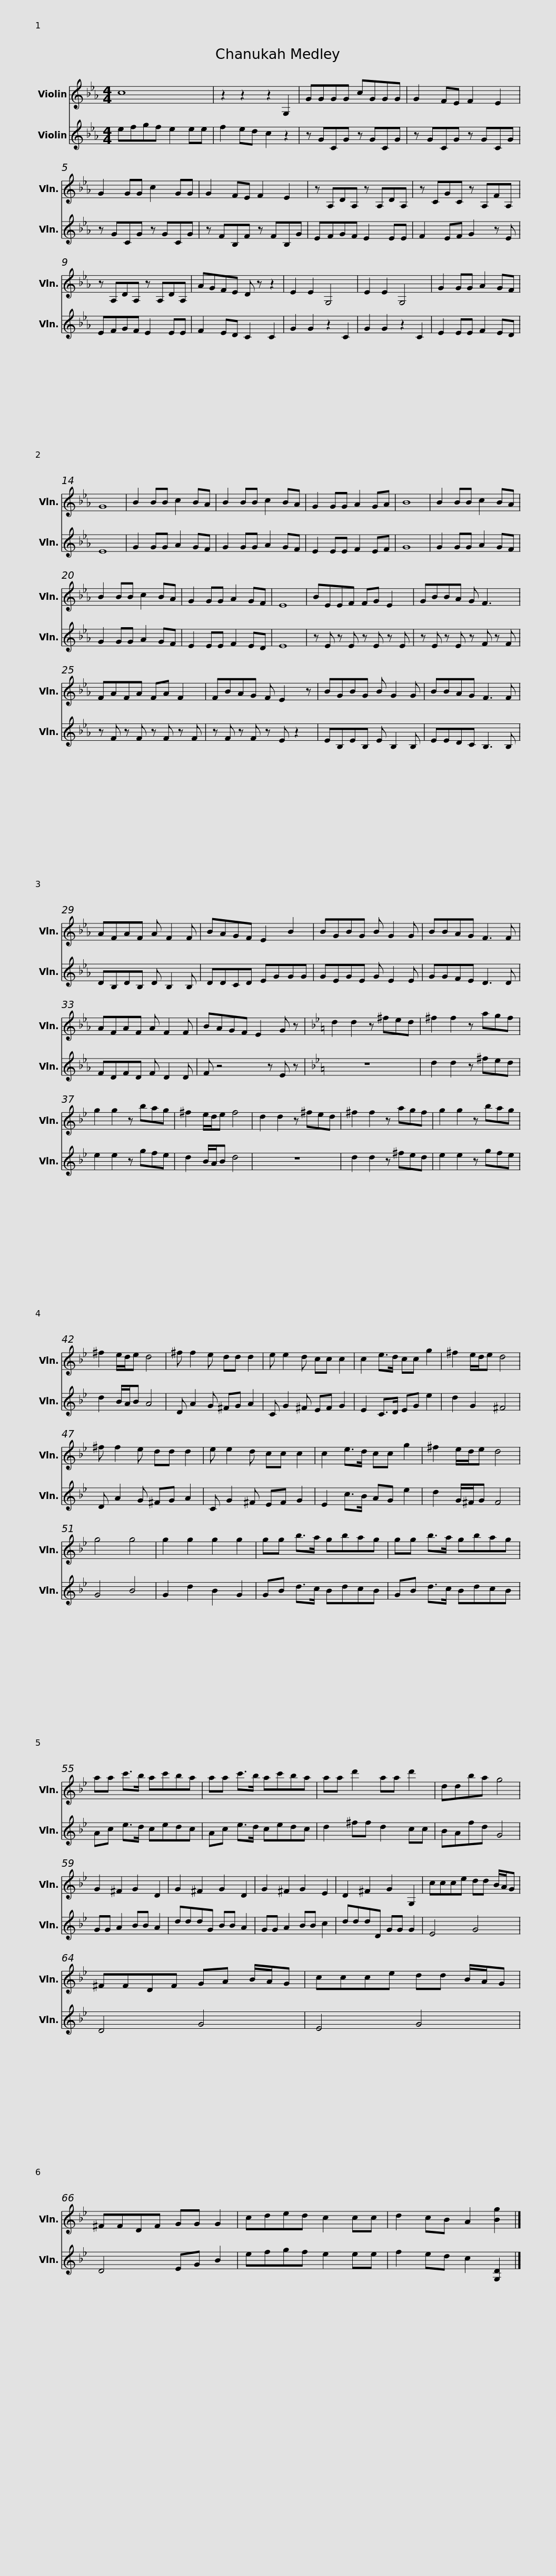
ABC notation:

X:1
%%score 1 2
L:1/8
M:4/4
I:linebreak $
K:Eb
V:1 treble
V:2 treble
V:1
 c8 | z2 z2 z2 G,2 | GGGG cGGG | G2 FE F2 E2 | G2 GG c2 GG |$ %5
 G2 FE F2 E2 | z A,DA, z A,DA, | z CGC z A,FA, | z A,DA, z A,DA, | AGFE D z z2 |$ %10
 E2 E2 G,4 | E2 E2 G,4 | G2 GG A2 GF | G8 | B2 BB c2 BA | %15
 B2 BB c2 BA | G2 GG A2 GA | B8 | B2 BB c2 BA |$ B2 BB c2 BA | %20
 G2 GG A2 GF | E8 | BEEF FG E2 | GBBA G F3 |$ FAFA FA F2 | %25
 FBAG F E2 z | BGBG B G2 G | BBAG F3 F |$ AFAF A F2 F | BAGF E2 B2 | %30
 BGBG B G2 G | BBAG F3 F | AFAF A F2 F |$ BAGF E2 G z |[K:Bb] d2 d2 z ^fed | %35
 ^f2 f2 z agf | g2 g2 z bag | ^f2 e/d/e f4 | d2 d2 z ^fed |$ ^f2 f2 z agf | %40
 g2 g2 z bag | ^f2 e/d/e d4 | ^f f2 e dd d2 | e e2 d cc c2 | c2 e>d cc g2 |$ %45
 ^f2 e/d/e d4 | ^f f2 e dd d2 | e e2 d cc c2 | c2 e>d cc g2 | ^f2 e/d/e d4 | %50
 g4 g4 | g2 g2 g2 g2 |$ gg b>a gbag | gg b>a gbag | aa c'>b ac'ba | %55
 aa c'>b ac'ba |$ aa d'2 aa d'2 | ddba g4 | G2 ^F2 G2 D2 | G2 ^F2 G2 D2 | %60
 G2 ^F2 G2 E2 | D2 ^F2 G2 G,2 |$ ccce dd B/A/G | ^FFDF GA B/A/G | ccce dd B/A/G | %65
 ^FFDF GG G2 | cded c2 cc |$ d2 cB A2 [Bg]2 |] %68
V:2
 efgf e2 ee | f2 ed c2 z2 | z GCG z GCG | z GCG z GCG | z GCG z GCG |$ %5
 z FB,F z FB,G | EFGF E2 EE | F2 EF G2 z E | EFGF E2 EE | F2 ED C2 C2 |$ %10
 G2 G2 z2 C2 | G2 G2 z2 C2 | E2 EE F2 ED | E8 | G2 GG A2 GF | %15
 G2 GG A2 GF | E2 EE F2 EF | G8 | G2 GG A2 GF |$ G2 GG A2 GF | %20
 E2 EE F2 ED | E8 | z E z E z E z E | z E z E z F z F |$ z F z F z F z F | %25
 z F z F z E z2 | EB,EB, E B,2 B, | EEDC B,3 B, |$ DB,DB, D B,2 B, | DDCD EGGG | %30
 GEGE G E2 E | GGFE D3 D | FDFD F D2 D |$ F z4 z E z |[K:Bb] z8 | %35
 d2 d2 z ^fed | e2 e2 z gfe | d2 B/A/B d4 | z8 |$ d2 d2 z ^fed | %40
 e2 e2 z gfe | d2 B/A/B A4 | D A2 G ^FG A2 | C G2 ^F EF G2 | E2 C>D EG e2 |$ %45
 d2 G2 ^F4 | D A2 G ^FG A2 | C G2 ^F EF G2 | E2 c>B AG e2 | d2 G/^F/G F4 | %50
 G4 B4 | G2 d2 B2 G2 |$ GB d>c BdcB | GB d>c BdcB | Ac e>d cedc | %55
 Ac e>d cedc |$ d2 ^ff d2 cc | BAfd G4 | GG A2 BB A2 | dddG BB A2 | %60
 GG A2 BB c2 | dddD GG G2 |$ E4 G4 | D4 G4 | E4 G4 | %65
 D4 EG B2 | efgf e2 ee |$ f2 ed c2 [G,D]2 |] %68
